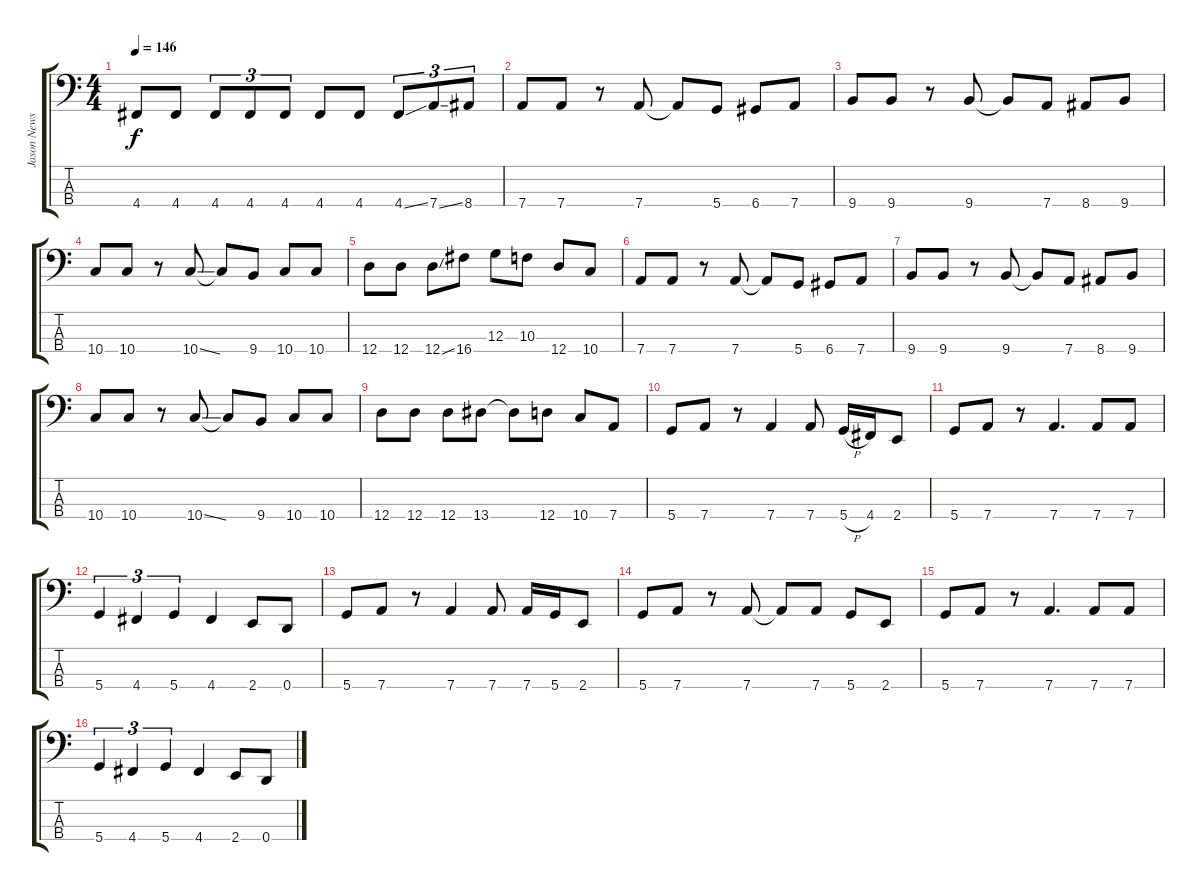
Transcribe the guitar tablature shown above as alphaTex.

\track ("Jason Newsted" "Jason News") {instrument electricbasspick}
\staff {score tabs}
\tuning (F2 C2 G1 D1) {hide}
\ts (4 4)
\tempo 146
\clef f4
\ks c
4.4.8{dy f} 4.4.8 4.4.8{tu (3 2)} 4.4.8{tu (3 2)} 4.4.8{tu (3 2)} 4.4.8 4.4.8 4.4{ss}.8{tu (3 2)} 7.4{ss}.8{tu (3 2)} 8.4.8{tu (3 2)} |
7.4.8 7.4.8 r.8 7.4.8 7.4{t}.8 5.4.8 6.4.8 7.4.8 |
9.4.8 9.4.8 r.8 9.4.8 9.4{t}.8 7.4.8 8.4.8 9.4.8 |
10.4.8 10.4.8 r.8 10.4{ss}.8 10.4{t}.8 9.4.8 10.4.8 10.4.8 |
12.4.8 12.4.8 12.4{ss}.8 16.4.8 12.3.8 10.3.8 12.4.8 10.4.8 |
7.4.8 7.4.8 r.8 7.4.8 7.4{t}.8 5.4.8 6.4.8 7.4.8 |
9.4.8 9.4.8 r.8 9.4.8 9.4{t}.8 7.4.8 8.4.8 9.4.8 |
10.4.8 10.4.8 r.8 10.4{ss}.8 10.4{t}.8 9.4.8 10.4.8 10.4.8 |
12.4.8 12.4.8 12.4.8 13.4.8 13.4{t}.8 12.4.8 10.4.8 7.4.8 |
5.4.8 7.4.8 r.8 7.4.4 7.4.8 5.4{h}.16 4.4.16 2.4.8 |
5.4.8 7.4.8 r.8 7.4.4{d} 7.4.8 7.4.8 |
5.4.4{tu (3 2)} 4.4.4{tu (3 2)} 5.4.4{tu (3 2)} 4.4.4 2.4.8 0.4.8 |
5.4.8 7.4.8 r.8 7.4.4 7.4.8 7.4.16 5.4.16 2.4.8 |
5.4.8 7.4.8 r.8 7.4.8 7.4{t}.8 7.4.8 5.4.8 2.4.8 |
5.4.8 7.4.8 r.8 7.4.4{d} 7.4.8 7.4.8 |
5.4.4{tu (3 2)} 4.4.4{tu (3 2)} 5.4.4{tu (3 2)} 4.4.4 2.4.8 0.4.8
